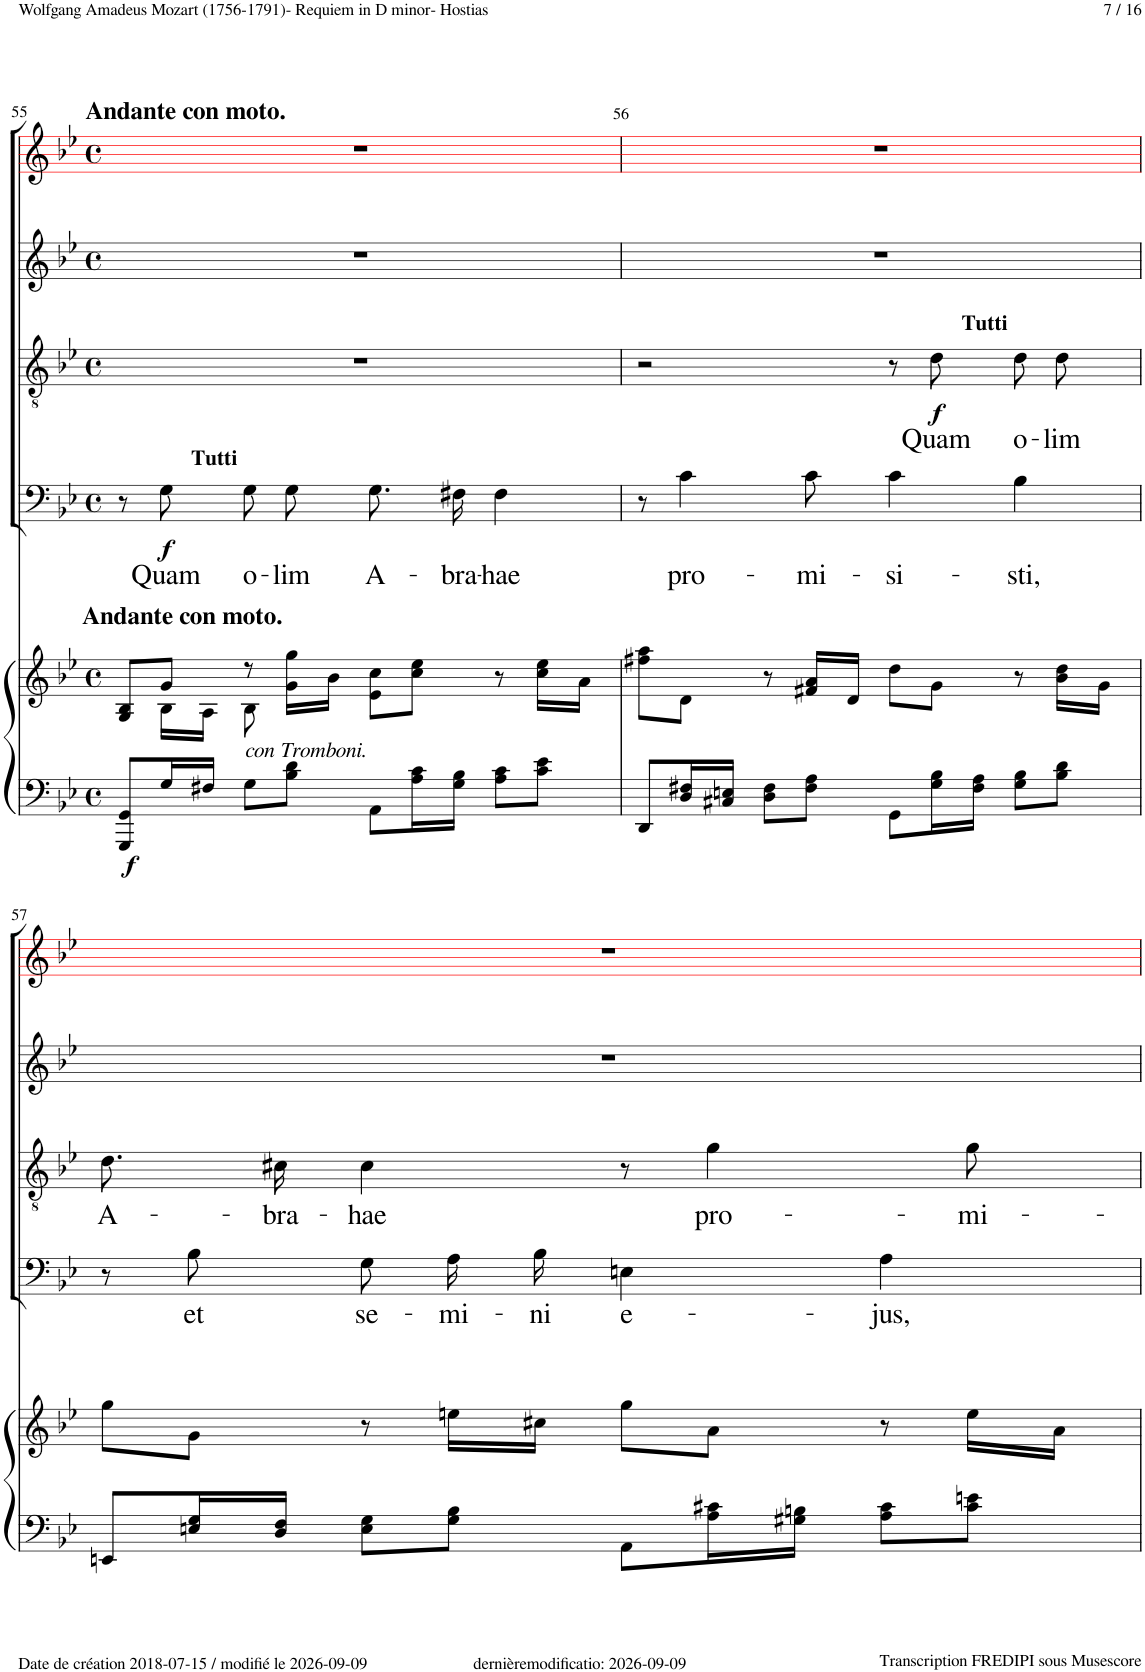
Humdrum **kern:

**kern	**kern	**dynam	**kern	**text	**dynam	**kern	**text	**dynam	**kern	**kern
*part5	*part5	*part5	*part4	*part4	*part4	*part3	*part3	*part3	*part2	*part1
*staff6	*staff5	*staff5/6	*staff4	*staff4	*staff4	*staff3	*staff3	*staff3	*staff2	*staff1
*I"Piano	*	*	*I"Bass	*	*	*I"Tenor	*	*	*I"Alto	*I"Soprano
*I'Pno	*	*	*	*	*	*	*	*	*	*
!!LO:PB:g=z
*clefF4	*clefG2	*	*clefF4	*	*	*clefGv2	*	*	*clefG2	*clefG2
*	*	*	*	*	*	*	*	*	*	*ITrd1c2
*k[b-e-]	*k[b-e-]	*	*k[b-e-]	*	*	*k[b-e-]	*	*	*k[b-e-]	*k[b-e-]
*M4/4	*M4/4	*	*M4/4	*	*	*M4/4	*	*	*M4/4	*M4/4
*met(c)	*met(c)	*	*met(c)	*	*	*met(c)	*	*	*met(c)	*met(c)
=55	=55	=55	=55	=55	=55	=55	=55	=55	=55	=55
*	*^	*	*	*	*	*	*	*	*	*
!	!	!	!	!	!	!	!	!	!	!	!LO:TX:a:B:t=Andante con moto.
!	!LO:TX:a:B:t=Andante con moto.	!	!	!	!	!	!	!	!	!	!
!	!	!	!LO:DY:b=2	!	!	!	!	!	!	!	!
8GGG/ 8GG/L	8G/ 8B-/L	8ryy	f	8r	.	.	1r	.	.	1r	1r
!	!	!	!	!LO:TX:a:B:t=Tutti	!	!	!	!	!	!	!
!	!	!	!	!	!LO:LY:b	!LO:DY:b	!	!	!	!	!
16G/L	8g/J	16B-\LL	.	8G!\	Quam	f	.	.	.	.	.
16F#X/JJ	.	16A\JJ	.	.	.	.	.	.	.	.	.
!	!LO:TX:b:i:t=con Tromboni.	!	!	!	!	!	!	!	!	!	!
!	!	!	!	!	!LO:LY:b	!	!	!	!	!	!
8G\L	8r	8B-\	.	8G!\L	o-	.	.	.	.	.	.
!	!	!	!	!	!LO:LY:b	!	!	!	!	!	!
8B-\ 8d\J	16g\ 16gg\LL	8ryy	.	8G!\J	-lim	.	.	.	.	.	.
.	16b-\JJ	.	.	.	.	.	.	.	.	.	.
!	!	!	!	!	!LO:LY:b	!	!	!	!	!	!
8AA\L	8e-\ 8cc\L	2ryy	.	8.G!\L	A-	.	.	.	.	.	.
16A\ 16c\L	8cc\ 8ee-\J	.	.	.	.	.	.	.	.	.	.
!	!	!	!	!	!LO:LY:b	!	!	!	!	!	!
16G\ 16B-\JJ	.	.	.	16F#X!\Jk	-bra-	.	.	.	.	.	.
!	!	!	!	!	!LO:LY:b	!	!	!	!	!	!
8A\ 8c\L	8r	.	.	4F#!\	-hae	.	.	.	.	.	.
8c\ 8e-\J	16cc\ 16ee-\LL	.	.	.	.	.	.	.	.	.	.
.	16a\JJ	.	.	.	.	.	.	.	.	.	.
*	*v	*v	*	*	*	*	*	*	*	*	*
=56	=56	=56	=56	=56	=56	=56	=56	=56	=56	=56
8DD/L	8ff#X\ 8aa\L	.	8r	.	.	2r	.	.	1r	1r
!	!	!	!	!LO:LY:b	!	!	!	!	!	!
16D/ 16F#X/L	8d\J	.	4c!\	pro-	.	.	.	.	.	.
16C#X/ 16En/JJ	.	.	.	.	.	.	.	.	.	.
8D\ 8F#\L	8r	.	.	.	.	.	.	.	.	.
!	!	!	!	!LO:LY:b	!	!	!	!	!	!
8F#\ 8A\J	16f#X/ 16a/LL	.	8c!\	-mi-	.	.	.	.	.	.
.	16d/JJ	.	.	.	.	.	.	.	.	.
!	!	!	!	!LO:LY:b	!	!	!	!	!	!
8GG\L	8dd\L	.	4c!\	-si-	.	8r	.	.	.	.
!	!	!	!	!	!	!LO:TX:a:B:t=Tutti	!	!	!	!
!	!	!	!	!	!	!	!LO:LY:b	!LO:DY:b	!	!
16G\ 16B-\L	8g\J	.	.	.	.	8d!\	Quam	f	.	.
16F#\ 16A\JJ	.	.	.	.	.	.	.	.	.	.
!	!	!	!	!LO:LY:b	!	!	!LO:LY:b	!	!	!
8G\ 8B-\L	8r	.	4B-!\	-sti,	.	8d!\L	o-	.	.	.
!	!	!	!	!	!	!	!LO:LY:b	!	!	!
8B-\ 8d\J	16b-\ 16dd\LL	.	.	.	.	8d!\J	-lim	.	.	.
.	16g\JJ	.	.	.	.	.	.	.	.	.
!!LO:LB:g=z
=57	=57	=57	=57	=57	=57	=57	=57	=57	=57	=57
!	!	!	!	!	!	!	!LO:LY:b	!	!	!
8EEn/L	8gg\L	.	8r	.	.	8.d!\L	A-	.	1r	1r
!	!	!	!	!LO:LY:b	!	!	!	!	!	!
16En/ 16G/L	8g\J	.	8B-!\	et	.	.	.	.	.	.
!	!	!	!	!	!	!	!LO:LY:b	!	!	!
16D/ 16F/JJ	.	.	.	.	.	16c#X!\Jk	-bra-	.	.	.
!	!	!	!	!LO:LY:b	!	!	!LO:LY:b	!	!	!
8E\ 8G\L	8r	.	8G!\L	se-	.	4c#!\	-hae	.	.	.
!	!	!	!	!LO:LY:b	!	!	!	!	!	!
8G\ 8B-\J	16een\LL	.	16A!\L	-mi-	.	.	.	.	.	.
!	!	!	!	!LO:LY:b	!	!	!	!	!	!
.	16cc#X\JJ	.	16B-!\JJ	-ni	.	.	.	.	.	.
!	!	!	!	!LO:LY:b	!	!	!	!	!	!
8AA\L	8gg\L	.	4En!\	e-	.	8r	.	.	.	.
!	!	!	!	!	!	!	!LO:LY:b	!	!	!
16A\ 16c#X\L	8a\J	.	.	.	.	4g!\	pro-	.	.	.
16G#X\ 16Bn\JJ	.	.	.	.	.	.	.	.	.	.
!	!	!	!	!LO:LY:b	!	!	!	!	!	!
8A\ 8c#\L	8r	.	4A!\	-jus,	.	.	.	.	.	.
!	!	!	!	!	!	!	!LO:LY:b	!	!	!
8c#\ 8en\J	16ee\LL	.	.	.	.	8g!\	-mi-	.	.	.
.	16a\JJ	.	.	.	.	.	.	.	.	.
=	=	=	=	=	=	=	=	=	=	=
*-	*-	*-	*-	*-	*-	*-	*-	*-	*-	*-
